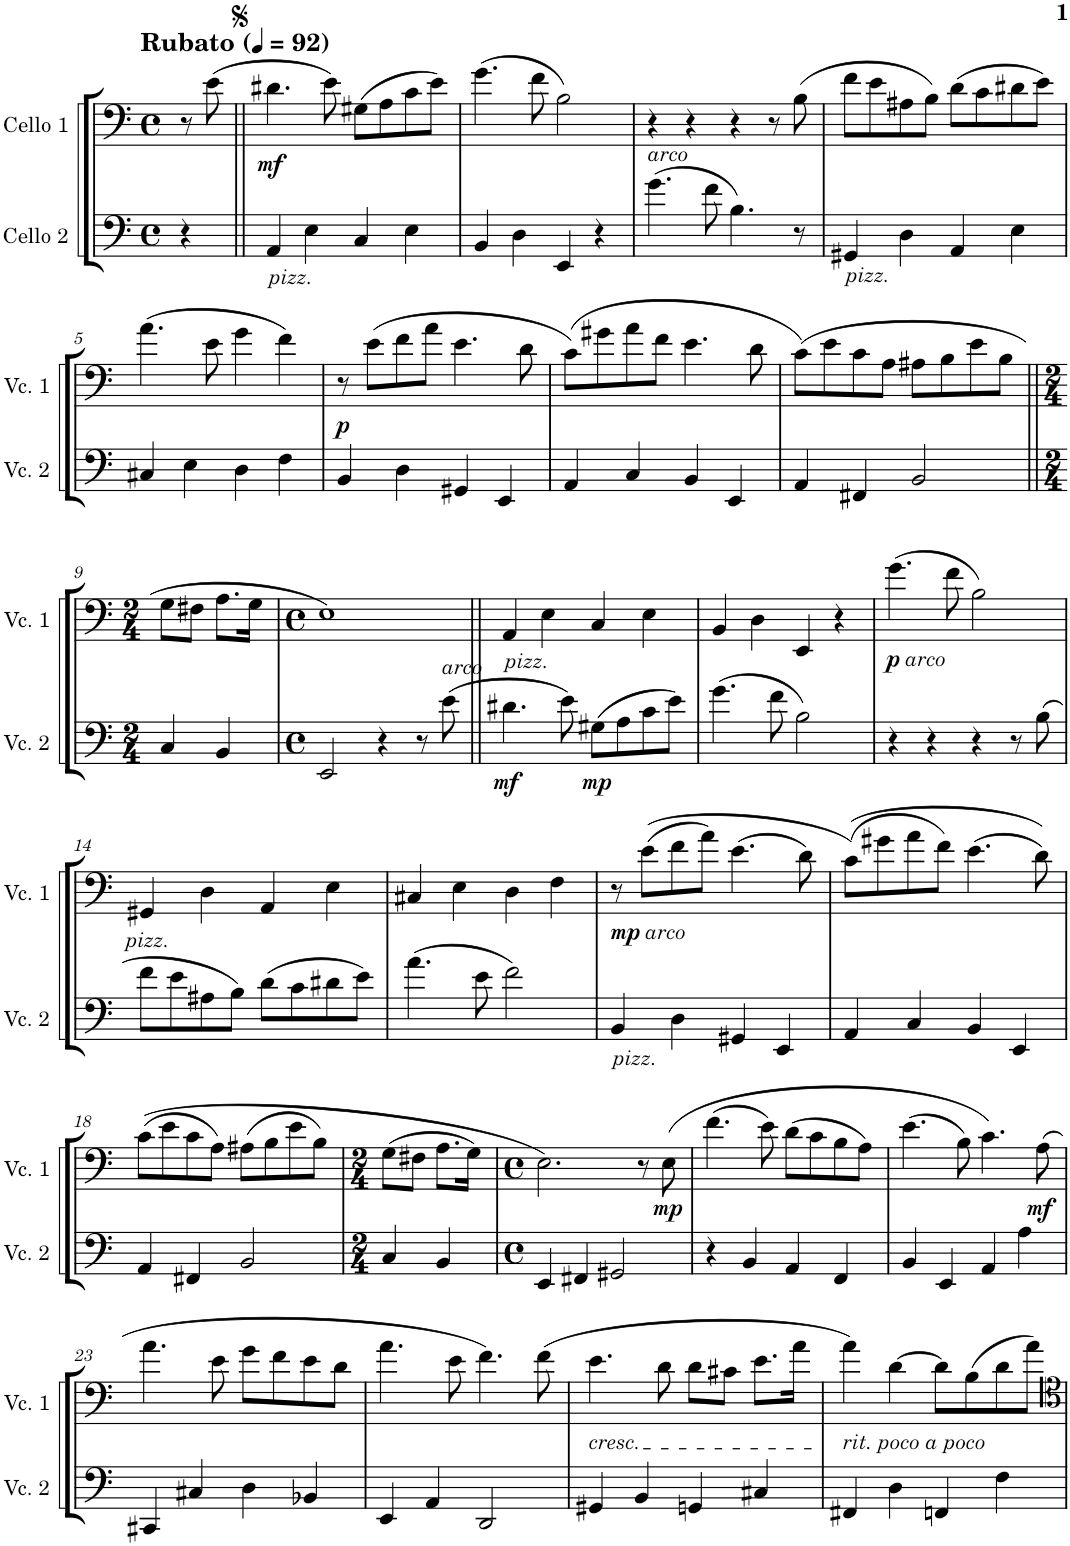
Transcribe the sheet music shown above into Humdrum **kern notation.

**kern	**dynam	**kern	**dynam
*part2	*part2	*part1	*part1
*staff2	*staff2	*staff1	*staff1
*I"Cello 2	*	*I"Cello 1	*
*clefF4	*	*clefF4	*
*k[]	*	*k[]	*
*M4/4	*	*M4/4	*
*met(c)	*	*met(c)	*
*MM92	*	*MM92	*
=	=	=	=
!	!	!LO:TX:a:B:t=Rubato	!
4r	.	8r	.
.	.	(8e\	.
=1||	=1||	=1||	=1||
!LO:TX:b:i:t=pizz.	!	!	!
!	!	!	!LO:DY:b
4AA/	.	4.d#X\	mf
4E\	.	.	.
.	.	8e\)	.
4C/	.	(8G#X\L	.
.	.	8A\	.
4E\	.	8c\	.
.	.	8e\J)	.
=2	=2	=2	=2
4BB/	.	(4.g\	.
4D\	.	.	.
.	.	8f\	.
4EE/	.	2B\)	.
4r	.	.	.
=3	=3	=3	=3
!LO:TX:a:i:t=arco	!	!	!
(4.g\	.	4r	.
.	.	4r	.
8f\	.	.	.
4.B\)	.	4r	.
.	.	8r	.
8r	.	(8B\	.
=4	=4	=4	=4
!LO:TX:b:i:t=pizz.	!	!	!
4GG#X/	.	8f\L	.
.	.	8e\	.
4D\	.	8A#X\	.
.	.	8B\J)	.
4AA/	.	(8d\L	.
.	.	8c\	.
4E\	.	8d#X\	.
.	.	8e\J)	.
!!LO:LB:g=z
=5	=5	=5	=5
4C#X/	.	(4.a\	.
4E\	.	.	.
.	.	8e\	.
4D\	.	4g\	.
4F\	.	4f\)	.
=6	=6	=6	=6
!	!	!	!LO:DY:b
4BB/	.	8r	p
.	.	(8e\L	.
4D\	.	8f\	.
.	.	8a\J	.
4GG#X/	.	4.e\	.
4EE/	.	.	.
.	.	8d\	.
=7	=7	=7	=7
4AA/	.	(8c\L)	.
.	.	8g#X\	.
4C/	.	8a\	.
.	.	8f\J	.
4BB/	.	4.e\	.
4EE/	.	.	.
.	.	8d\	.
=8	=8	=8	=8
4AA/	.	(8c\L)	.
.	.	8e\	.
4FF#X/	.	8c\	.
.	.	8A\J	.
2BB/	.	8A#X\L	.
.	.	8B\	.
.	.	8e\	.
.	.	8B\J	.
!!LO:LB:g=z
=9||	=9||	=9||	=9||
*M2/4	*	*M2/4	*
4C/	.	8G\L	.
.	.	8F#X\J	.
4BB/	.	8.A\L	.
.	.	16G\Jk	.
=10	=10	=10	=10
*M4/4	*	*M4/4	*
*met(c)	*	*met(c)	*
2EE/	.	1E)	.
4r	.	.	.
8r	.	.	.
!LO:TX:a:i:t=arco	!	!	!
(8e\	.	.	.
=11||	=11||	=11||	=11||
!	!	!LO:TX:b:i:t=pizz.	!
!	!LO:DY:b	!	!
4.d#X\	mf	4AA/	.
.	.	4E\	.
8e\)	.	.	.
!	!LO:DY:b	!	!
(8G#X\L	mp	4C/	.
8A\	.	.	.
8c\	.	4E\	.
8e\J)	.	.	.
=12	=12	=12	=12
(4.g\	.	4BB/	.
.	.	4D\	.
8f\	.	.	.
2B\)	.	4EE/	.
.	.	4r	.
=13	=13	=13	=13
!	!	!	!LO:DY:b
!	!	!	!LO:DY:n=1:b
4r	.	(4.g\	p other-dynamics
4r	.	.	.
.	.	8f\	.
4r	.	2B\)	.
8r	.	.	.
(8B\	.	.	.
!!LO:LB:g=z
=14	=14	=14	=14
!	!	!LO:TX:b:i:t=pizz.	!
8f\L	.	4GG#X/	.
8e\	.	.	.
8A#X\	.	4D\	.
8B\J)	.	.	.
(8d\L	.	4AA/	.
8c\	.	.	.
8d#X\	.	4E\	.
8e\J)	.	.	.
=15	=15	=15	=15
(4.a\	.	4C#X/	.
.	.	4E\	.
8e\	.	.	.
2f\)	.	4D\	.
.	.	4F\	.
=16	=16	=16	=16
!LO:TX:b:i:t=pizz.	!	!	!
4BB/	.	8r	.
!	!	!	!LO:DY:b
!	!	!	!LO:DY:n=1:b
.	.	((8e\L	mp other-dynamics
4D\	.	8f\	.
.	.	8a\J)	.
4GG#X/	.	(4.e\	.
4EE/	.	.	.
.	.	8d\)	.
=17	=17	=17	=17
4AA/	.	((8c\L)	.
.	.	8g#X\	.
4C/	.	8a\	.
.	.	8f\J)	.
4BB/	.	(4.e\	.
4EE/	.	.	.
.	.	8d\))	.
!!LO:LB:g=z
=18	=18	=18	=18
4AA/	.	((8c\L	.
.	.	8e\	.
4FF#X/	.	8c\	.
.	.	8A\J)	.
2BB/	.	(8A#X\L	.
.	.	8B\	.
.	.	8e\	.
.	.	8B\J)	.
=19	=19	=19	=19
*M2/4	*	*M2/4	*
4C/	.	(8G\L	.
.	.	8F#X\J	.
4BB/	.	8.A\L	.
.	.	16G\Jk)	.
=20	=20	=20	=20
*M4/4	*	*M4/4	*
*met(c)	*	*met(c)	*
4EE/	.	2.E\)	.
4FF#X/	.	.	.
2GG#X/	.	.	.
.	.	8r	.
!	!	!	!LO:DY:b
.	.	(8E\	mp
=21	=21	=21	=21
4r	.	(4.f\	.
4BB/	.	.	.
.	.	8e\)	.
4AA/	.	(8d\L	.
.	.	8c\	.
4FF/	.	8B\	.
.	.	8A\J)	.
=22	=22	=22	=22
4BB/	.	(4.e\	.
4EE/	.	.	.
.	.	8B\)	.
4AA/	.	4.c\)	.
4A\	.	.	.
!	!	!	!LO:DY:b
.	.	(8A\	mf
!!LO:LB:g=z
=23	=23	=23	=23
4CC#X/	.	4.a\	.
4C#X/	.	.	.
.	.	8e\	.
4D\	.	8g\L	.
.	.	8f\	.
4BB-X/	.	8e\	.
.	.	8d\J	.
=24	=24	=24	=24
4EE/	.	4.a\	.
4AA/	.	.	.
.	.	8e\	.
2DD/	.	4.f\)	.
.	.	(8f\	.
=25	=25	=25	=25
!	!	!LO:TX:b:i:t=cresc.	!
4GG#X/	.	4.e\	.
4BB/	.	.	.
.	.	8d\	.
4GGn/	.	8d\L	.
.	.	8c#X\J	.
4C#X/	.	8.e\L	.
.	.	16a\Jk	.
=26	=26	=26	=26
!	!	!LO:TX:b:i:t=rit. poco a poco	!
4FF#X/	.	4a\)	.
4D\	.	[4d\	.
4FFn/	.	8d\L]	.
.	.	(8B\	.
4F\	.	8d\	.
.	.	8a\J)	.
=	=	=	=
*-	*-	*-	*-
